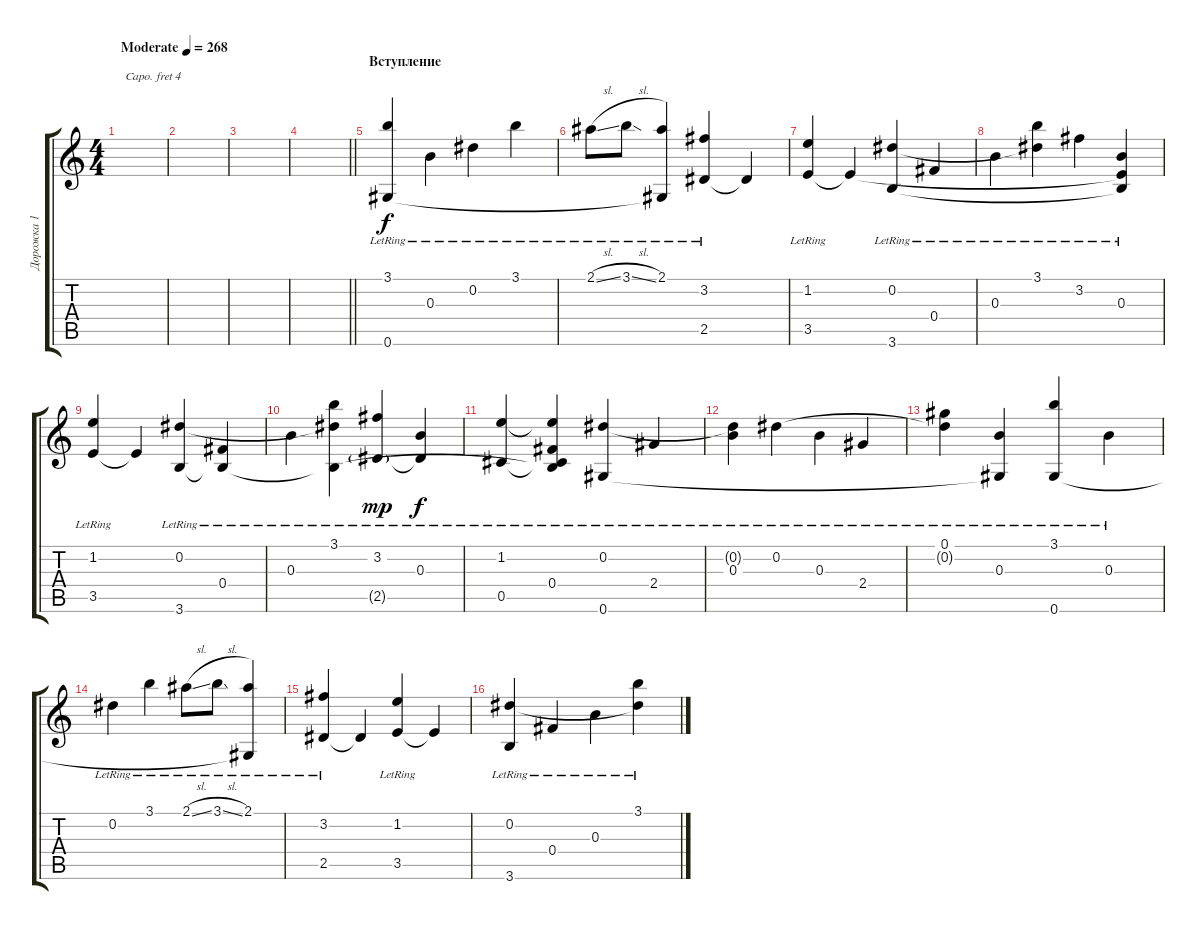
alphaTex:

\track ("Дорожка 1" "Дорожка 1") {solo instrument acousticguitarsteel}
\staff {score tabs}
\capo 4
\tuning (E4 B3 G3 D3 A2 E2) {hide}
\ts (4 4)
\tempo (268 "Moderate")
\clef g2
\ks c
|
|
|
\barLineRight lightlight
|
\section ("" "Вступление")
(3.1{lr} 0.6{lr}).4 0.3{lr}.4 0.2{lr}.4 3.1{lr}.4 |
2.1{sl lr}.8 3.1{sl lr}.8 (2.1{lr} 0.6{t}).4 (3.2{lr} 2.5{lr}).4 2.5{t}.4 |
(1.2{lr} 3.5{lr}).4 3.5{t}.4 (0.2{lr} 3.6{lr}).4 0.4{lr}.4 |
0.3{lr}.4 (3.1{lr} 0.2{t}).4 3.2{lr}.4 (0.3{lr} 3.5{t} 3.6{t}).4 |
(1.2{lr} 3.5{lr}).4 3.5{t}.4 (0.2{lr} 3.6{lr}).4 (0.4{lr} 3.6{t}).4 |
0.3{lr}.4 (3.1{lr} 0.2{t} 3.6{t}).4 (3.2{lr} 2.5{g lr}).4{dy mp} (0.3{lr} 2.5{t}).4{dy f} |
(1.2{lr} 0.5{lr}).4 (1.2{t} 0.4{lr} 0.5{t} 3.6{t}).4 (0.2{lr} 0.6{lr}).4 2.4{lr}.4 |
(0.2{t} 0.3{lr}).4 0.2{lr}.4 0.3{lr}.4 2.4{lr}.4 |
(0.1{lr} 0.2{t}).4 (0.3{lr} 0.6{t}).4 (3.1{lr} 0.6{lr}).4 0.3{lr}.4 |
0.2{lr}.4 3.1{lr}.4 2.1{sl lr}.8 3.1{sl lr}.8 (2.1{lr} 0.6{t}).4 |
(3.2{lr} 2.5{lr}).4 2.5{t}.4 (1.2{lr} 3.5{lr}).4 3.5{t}.4 |
(0.2{lr} 3.6{lr}).4 0.4{lr}.4 0.3{lr}.4 (3.1{lr} 0.2{t}).4
